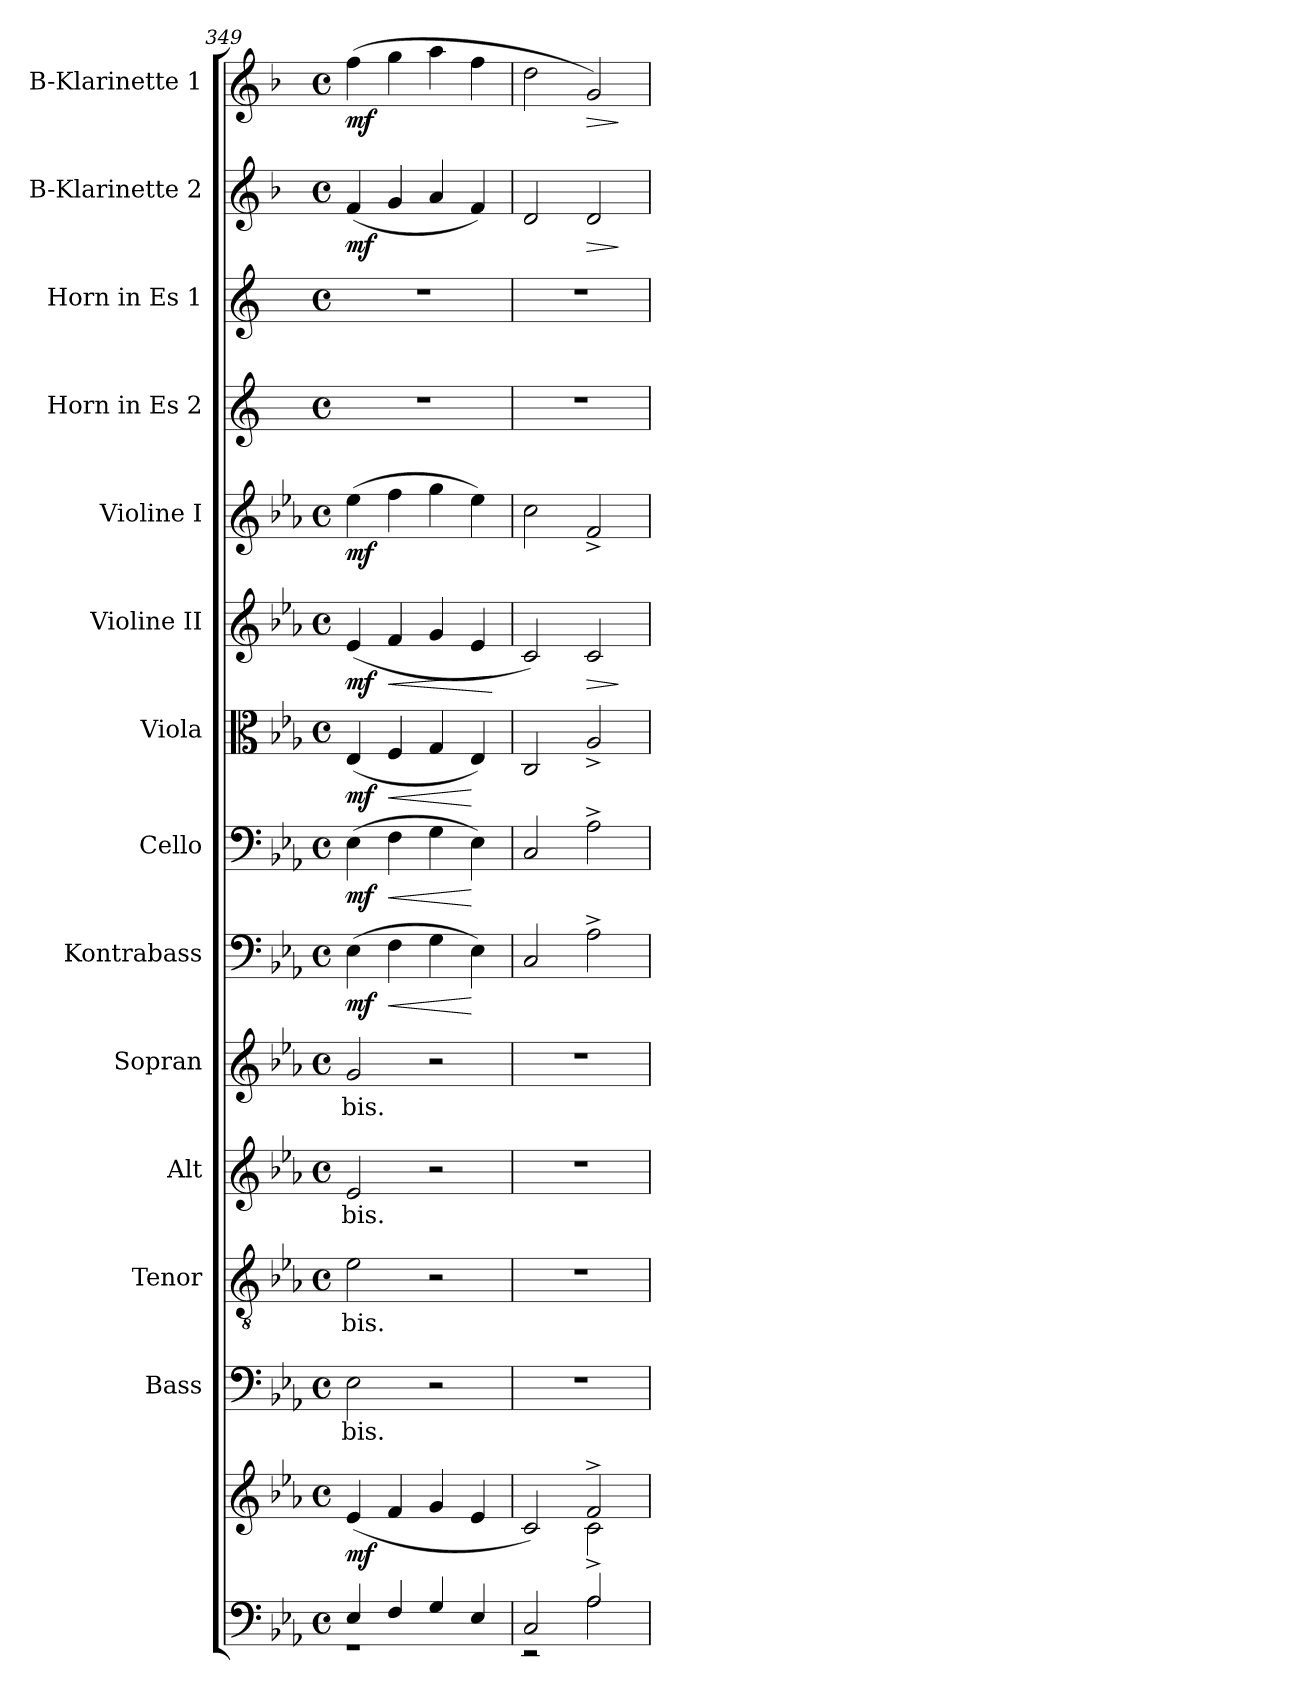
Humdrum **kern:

**kern	**kern	**dynam	**kern	**text	**kern	**text	**kern	**text	**kern	**text	**kern	**dynam	**kern	**dynam	**kern	**dynam	**kern	**dynam	**kern	**dynam	**kern	**kern	**kern	**dynam	**kern	**dynam
*part14	*part14	*part14	*part13	*part13	*part12	*part12	*part11	*part11	*part10	*part10	*part9	*part9	*part8	*part8	*part7	*part7	*part6	*part6	*part5	*part5	*part4	*part3	*part2	*part2	*part1	*part1
*staff15	*staff14	*staff14/15	*staff13	*staff13	*staff12	*staff12	*staff11	*staff11	*staff10	*staff10	*staff9	*staff9	*staff8	*staff8	*staff7	*staff7	*staff6	*staff6	*staff5	*staff5	*staff4	*staff3	*staff2	*staff2	*staff1	*staff1
*	*	*	*I"Bass	*	*I"Tenor	*	*I"Alt	*	*I"Sopran	*	*I"Kontrabass	*	*I"Cello	*	*I"Viola	*	*I"Violine II	*	*I"Violine I	*	*I"Horn in Es 2	*I"Horn in Es 1	*I"B-Klarinette 2	*	*I"B-Klarinette 1	*
*	*	*	*I'B.	*	*I'T.	*	*I'A.	*	*I'S.	*	*I'Kb.	*	*	*	*I'Vla.	*	*I'Vl. II	*	*I'Vl. I	*	*I'Hrn. 2	*I'Hrn. 1	*I'Kl. 2	*	*I'Kl. 1	*
*clefF4	*clefG2	*	*clefF4	*	*clefGv2	*	*clefG2	*	*clefG2	*	*clefF4	*	*clefF4	*	*clefC3	*	*clefG2	*	*clefG2	*	*clefG2	*clefG2	*clefG2	*	*clefG2	*
*	*	*	*	*	*	*	*	*	*	*	*ITrd7c12	*	*	*	*	*	*	*	*	*	*ITrd5c9	*ITrd5c9	*ITrd1c2	*	*ITrd1c2	*
*k[b-e-a-]	*k[b-e-a-]	*	*k[b-e-a-]	*	*k[b-e-a-]	*	*k[b-e-a-]	*	*k[b-e-a-]	*	*k[b-e-a-]	*	*k[b-e-a-]	*	*k[b-e-a-]	*	*k[b-e-a-]	*	*k[b-e-a-]	*	*k[b-e-a-]	*k[b-e-a-]	*k[b-e-a-]	*	*k[b-e-a-]	*
*E-:	*E-:	*	*E-:	*	*E-:	*	*E-:	*	*E-:	*	*E-:	*	*E-:	*	*E-:	*	*E-:	*	*E-:	*	*E-:	*E-:	*E-:	*	*E-:	*
*M4/4	*M4/4	*	*M4/4	*	*M4/4	*	*M4/4	*	*M4/4	*	*M4/4	*	*M4/4	*	*M4/4	*	*M4/4	*	*M4/4	*	*M4/4	*M4/4	*M4/4	*	*M4/4	*
*met(c)	*met(c)	*	*met(c)	*	*met(c)	*	*met(c)	*	*met(c)	*	*met(c)	*	*met(c)	*	*met(c)	*	*met(c)	*	*met(c)	*	*met(c)	*met(c)	*met(c)	*	*met(c)	*
=349	=349	=349	=349	=349	=349	=349	=349	=349	=349	=349	=349	=349	=349	=349	=349	=349	=349	=349	=349	=349	=349	=349	=349	=349	=349	=349
*^	*	*	*	*	*	*	*	*	*	*	*	*	*	*	*	*	*	*	*	*	*	*	*	*	*	*
!	!	!	!LO:DY:b	!	!LO:LY:b	!	!LO:LY:b	!	!LO:LY:b	!	!LO:LY:b	!	!LO:DY:b	!	!LO:DY:b	!	!LO:DY:b	!	!LO:DY:b	!	!LO:DY:b	!	!	!	!LO:DY:b	!	!LO:DY:b
4E-/	1rGG	(4e-/	mf	2E-\	-bis.	2e-\	-bis.	2e-/	-bis.	2g/	-bis.	(>4EE-\	mf	(>4E-\	mf	(<4E-/	mf	(<4e-/	mf	(>4ee-\	mf	1r	1r	(<4e-/	mf	(>4ee-\	mf
!	!	!	!	!	!	!	!	!	!	!	!	!	!LO:HP:b	!	!LO:HP:b	!	!LO:HP:b	!	!LO:HP:b	!	!	!	!	!	!	!	!
4F/	.	4f/	.	.	.	.	.	.	.	.	.	4FF\	<	4F\	<	4F/	<	4f/	<	4ff\	.	.	.	4f/	.	4ff\	.
4G/	.	4g/	.	2r	.	2r	.	2r	.	2r	.	4GG\	.	4G\	.	4G/	.	4g/	.	4gg\	.	.	.	4g/	.	4gg\	.
4E-/	.	4e-/	.	.	.	.	.	.	.	.	.	4EE-\)	[	4E-\)	[	4E-/)	[	4e-/	.	4ee-\)	.	.	.	4e-/)	.	4ee-\	.
*v	*v	*	*	*	*	*	*	*	*	*	*	*	*	*	*	*	*	*	*	*	*	*	*	*	*	*	*
.	.	.	.	.	.	.	.	.	.	.	.	.	.	.	.	.	.	[	.	.	.	.	.	.	.	.
=350	=350	=350	=350	=350	=350	=350	=350	=350	=350	=350	=350	=350	=350	=350	=350	=350	=350	=350	=350	=350	=350	=350	=350	=350	=350	=350
*^	*^	*	*	*	*	*	*	*	*	*	*	*	*	*	*	*	*	*	*	*	*	*	*	*	*	*
2C/	2rFF	2c/)	2ryy	.	1r	.	1r	.	1r	.	1r	.	2CC/	.	2C/	.	2C/	.	2c/)	.	2cc\	.	1r	1r	2c/	.	2cc\	.
!	!	!	!	!	!	!	!	!	!	!	!	!	!	!	!	!	!	!	!	!LO:HP:b	!	!	!	!	!	!LO:HP:b	!	!LO:HP:b
2A-^</	2A-\	2f^>/	2c\	.	.	.	.	.	.	.	.	.	2AA-^>\	.	2A-^>\	.	2A-^</	.	2c/	>	2f^</	.	.	.	2c/	>	2f/)	>
*v	*v	*	*	*	*	*	*	*	*	*	*	*	*	*	*	*	*	*	*	*	*	*	*	*	*	*	*	*
*	*v	*v	*	*	*	*	*	*	*	*	*	*	*	*	*	*	*	*	*	*	*	*	*	*	*	*	*
.	.	.	.	.	.	.	.	.	.	.	.	.	.	.	.	.	.	]	.	.	.	.	.	]	.	]
=	=	=	=	=	=	=	=	=	=	=	=	=	=	=	=	=	=	=	=	=	=	=	=	=	=	=
*-	*-	*-	*-	*-	*-	*-	*-	*-	*-	*-	*-	*-	*-	*-	*-	*-	*-	*-	*-	*-	*-	*-	*-	*-	*-	*-
